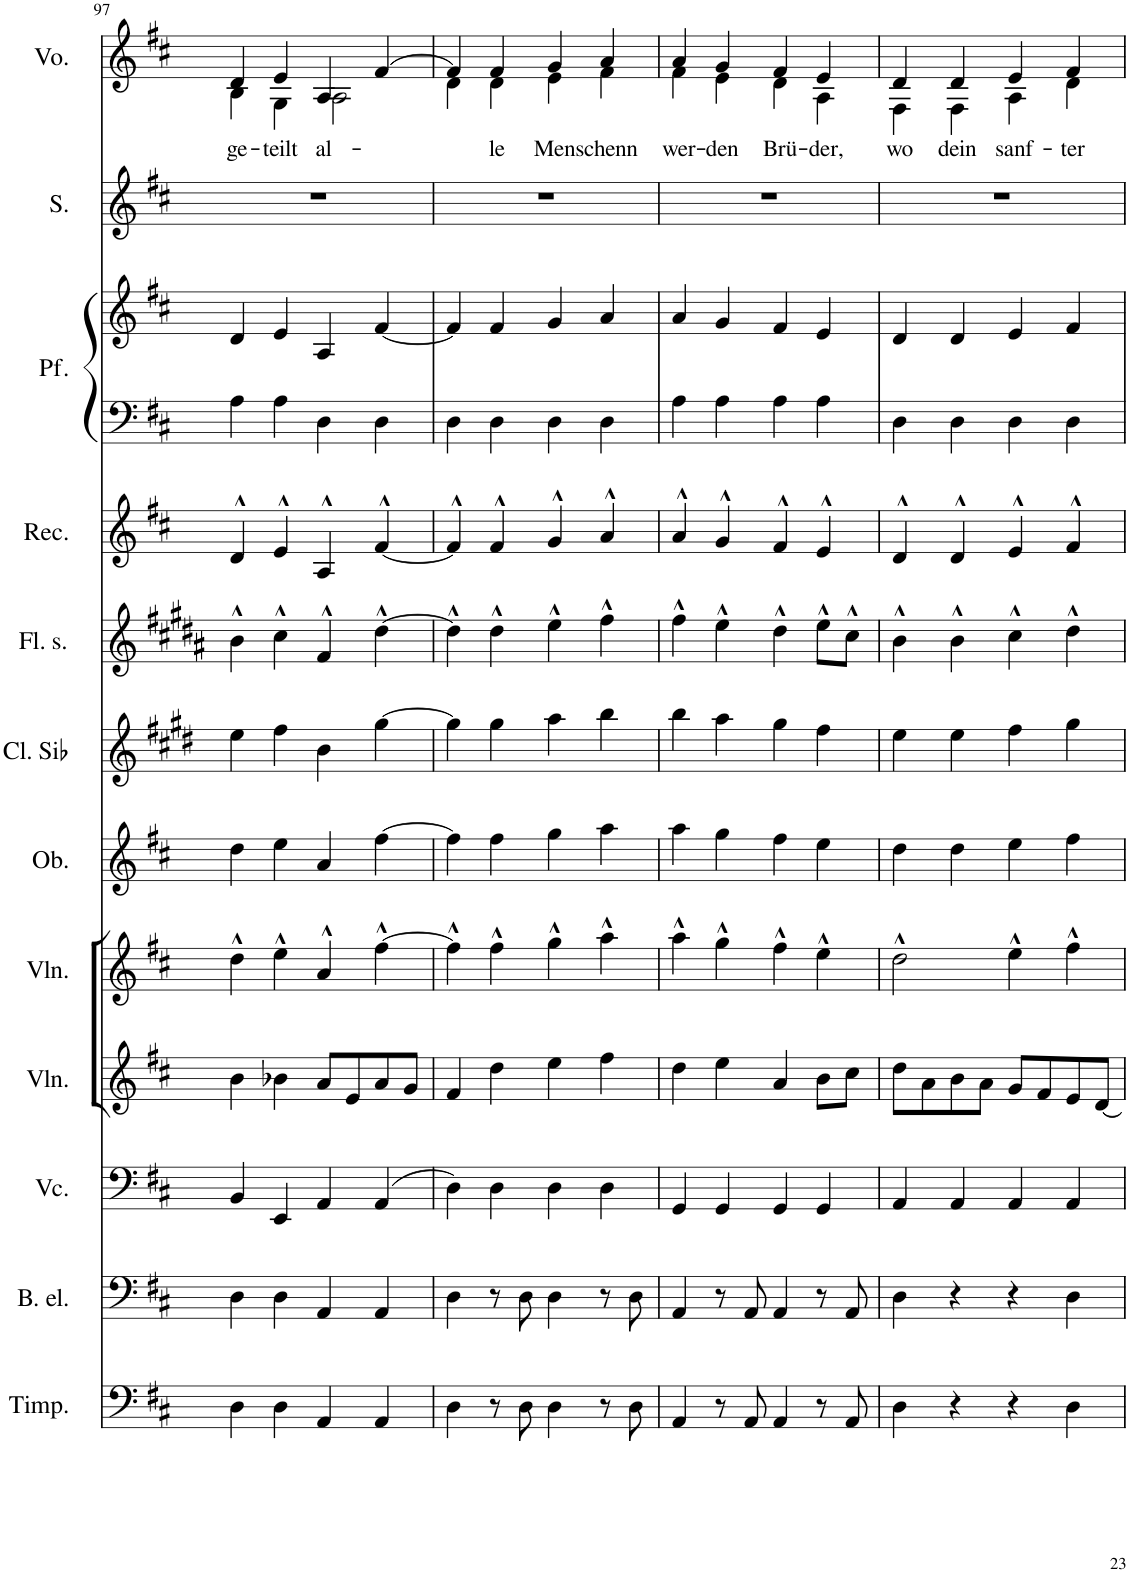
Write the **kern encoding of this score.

**kern	**kern	**kern	**kern	**kern	**kern	**kern	**kern	**kern	**kern	**kern	**kern	**kern	**text
*part12	*part11	*part10	*part9	*part8	*part7	*part6	*part5	*part4	*part3	*part3	*part2	*part1	*part1
*staff13	*staff12	*staff11	*staff10	*staff9	*staff8	*staff7	*staff6	*staff5	*staff4	*staff3	*staff2	*staff1	*staff1
*I"Timpani	*I"Basso elettrico	*I"Violoncello	*I"Violino	*I"Violino	*I"Oboe	*I"Clarinetto in Sib	*I"Flauto soprano	*I"Flauto dolce	*I"Piano	*	*I"Soprano	*I"Voce	*
*I'Timp.	*I'B. el.	*I'Vc.	*I'Vln.	*I'Vln.	*I'Ob.	*I'Cl. Sib	*I'Fl. s.	*	*	*	*I'S.	*I'Vo.	*
!!LO:PB:g=z
*clefF4	*clefF4	*clefF4	*clefG2	*clefG2	*clefG2	*clefG2	*clefG2	*clefG2	*clefF4	*clefG2	*clefG2	*clefG2	*
*	*Trd7c12	*	*	*	*	*Trd1c2	*Trd-2c-3	*	*	*	*	*	*
*k[f#c#]	*k[f#c#]	*k[f#c#]	*k[f#c#]	*k[f#c#]	*k[f#c#]	*k[f#c#g#d#]	*k[f#c#g#d#a#]	*k[f#c#]	*k[f#c#]	*k[f#c#]	*k[f#c#]	*k[f#c#]	*
*M4/4	*M4/4	*M4/4	*M4/4	*M4/4	*M4/4	*M4/4	*M4/4	*M4/4	*M4/4	*M4/4	*M4/4	*M4/4	*
*met(c)	*met(c)	*met(c)	*met(c)	*met(c)	*met(c)	*met(c)	*met(c)	*met(c)	*met(c)	*met(c)	*met(c)	*met(c)	*
=97	=97	=97	=97	=97	=97	=97	=97	=97	=97	=97	=97	=97	=97
!	!	!	!	!	!	!	!	!	!	!	!	!	!LO:LY:b
*	*	*	*	*	*	*	*	*	*	*	*	*^	*
4D\	4D\	4BB/	4b\	4dd^^\	4dd\	4ee\	4b^^\	4d^^/	4A\	4d/	1r	4d/	4B\	ge-
!	!	!	!	!	!	!	!	!	!	!	!	!	!	!LO:LY:b
4D\	4D\	4EE/	4b-X\	4ee^^\	4ee\	4ff#\	4cc#^^\	4e^^/	4A\	4e/	.	4e/	4G\	-teilt
!	!	!	!	!	!	!	!	!	!	!	!	!	!	!LO:LY:b
4AA/	4AA/	4AA/	8a/L	4a^^/	4a/	4b\	4f#^^/	4A^^/	4D\	4A/	.	4A/	2A\	al-
.	.	.	8e/	.	.	.	.	.	.	.	.	.	.	.
4AA/	4AA/	(4AA/	8a/	[4ff#^^\	[4ff#\	[4gg#\	[4dd#^^\	[4f#^^/	4D\	[4f#/	.	[4f#/	.	.
.	.	.	8g/J	.	.	.	.	.	.	.	.	.	.	.
=98	=98	=98	=98	=98	=98	=98	=98	=98	=98	=98	=98	=98	=98	=98
4D\	4D\	4D\)	4f#/	4ff#^^\]	4ff#\]	4gg#\]	4dd#^^\]	4f#^^/]	4D\	4f#/]	1r	4f#/]	4d\	.
!	!	!	!	!	!	!	!	!	!	!	!	!	!	!LO:LY:b
8r	8r	4D\	4dd\	4ff#^^\	4ff#\	4gg#\	4dd#^^\	4f#^^/	4D\	4f#/	.	4f#/	4d\	-le
8D\	8D\	.	.	.	.	.	.	.	.	.	.	.	.	.
!	!	!	!	!	!	!	!	!	!	!	!	!	!	!LO:LY:b
4D\	4D\	4D\	4ee\	4gg^^\	4gg\	4aa\	4ee^^\	4g^^/	4D\	4g/	.	4g/	4e\	Men-
!	!	!	!	!	!	!	!	!	!	!	!	!	!	!LO:LY:b
8r	8r	4D\	4ff#\	4aa^^\	4aa\	4bb\	4ff#^^\	4a^^/	4D\	4a/	.	4a/	4f#\	-schenn
8D\	8D\	.	.	.	.	.	.	.	.	.	.	.	.	.
=99	=99	=99	=99	=99	=99	=99	=99	=99	=99	=99	=99	=99	=99	=99
!	!	!	!	!	!	!	!	!	!	!	!	!	!	!LO:LY:b
4AA/	4AA/	4GG/	4dd\	4aa^^\	4aa\	4bb\	4ff#^^\	4a^^/	4A\	4a/	1r	4a/	4f#\	wer-
!	!	!	!	!	!	!	!	!	!	!	!	!	!	!LO:LY:b
8r	8r	4GG/	4ee\	4gg^^\	4gg\	4aa\	4ee^^\	4g^^/	4A\	4g/	.	4g/	4e\	-den
8AA/	8AA/	.	.	.	.	.	.	.	.	.	.	.	.	.
!	!	!	!	!	!	!	!	!	!	!	!	!	!	!LO:LY:b
4AA/	4AA/	4GG/	4a/	4ff#^^\	4ff#\	4gg#\	4dd#^^\	4f#^^/	4A\	4f#/	.	4f#/	4d\	Brü-
!	!	!	!	!	!	!	!	!	!	!	!	!	!	!LO:LY:b
8r	8r	4GG/	8b\L	4ee^^\	4ee\	4ff#\	8ee^^\L	4e^^/	4A\	4e/	.	4e/	4A\	-der,
8AA/	8AA/	.	8cc#\J	.	.	.	8cc#^^\J	.	.	.	.	.	.	.
=100	=100	=100	=100	=100	=100	=100	=100	=100	=100	=100	=100	=100	=100	=100
!	!	!	!	!	!	!	!	!	!	!	!	!	!	!LO:LY:b
4D\	4D\	4AA/	8dd\L	2dd^^\	4dd\	4ee\	4b^^\	4d^^/	4D\	4d/	1r	4d/	4F#\	wo
.	.	.	8a\	.	.	.	.	.	.	.	.	.	.	.
!	!	!	!	!	!	!	!	!	!	!	!	!	!	!LO:LY:b
4r	4r	4AA/	8b\	.	4dd\	4ee\	4b^^\	4d^^/	4D\	4d/	.	4d/	4F#\	dein
.	.	.	8a\J	.	.	.	.	.	.	.	.	.	.	.
!	!	!	!	!	!	!	!	!	!	!	!	!	!	!LO:LY:b
4r	4r	4AA/	8g/L	4ee^^\	4ee\	4ff#\	4cc#^^\	4e^^/	4D\	4e/	.	4e/	4A\	sanf-
.	.	.	8f#/	.	.	.	.	.	.	.	.	.	.	.
!	!	!	!	!	!	!	!	!	!	!	!	!	!	!LO:LY:b
4D\	4D\	4AA/	8e/	4ff#^^\	4ff#\	4gg#\	4dd#^^\	4f#^^/	4D\	4f#/	.	4f#/	4d\	-ter
.	.	.	[8d/J	.	.	.	.	.	.	.	.	.	.	.
*	*	*	*	*	*	*	*	*	*	*	*	*v	*v	*
=	=	=	=	=	=	=	=	=	=	=	=	=	=
*-	*-	*-	*-	*-	*-	*-	*-	*-	*-	*-	*-	*-	*-
